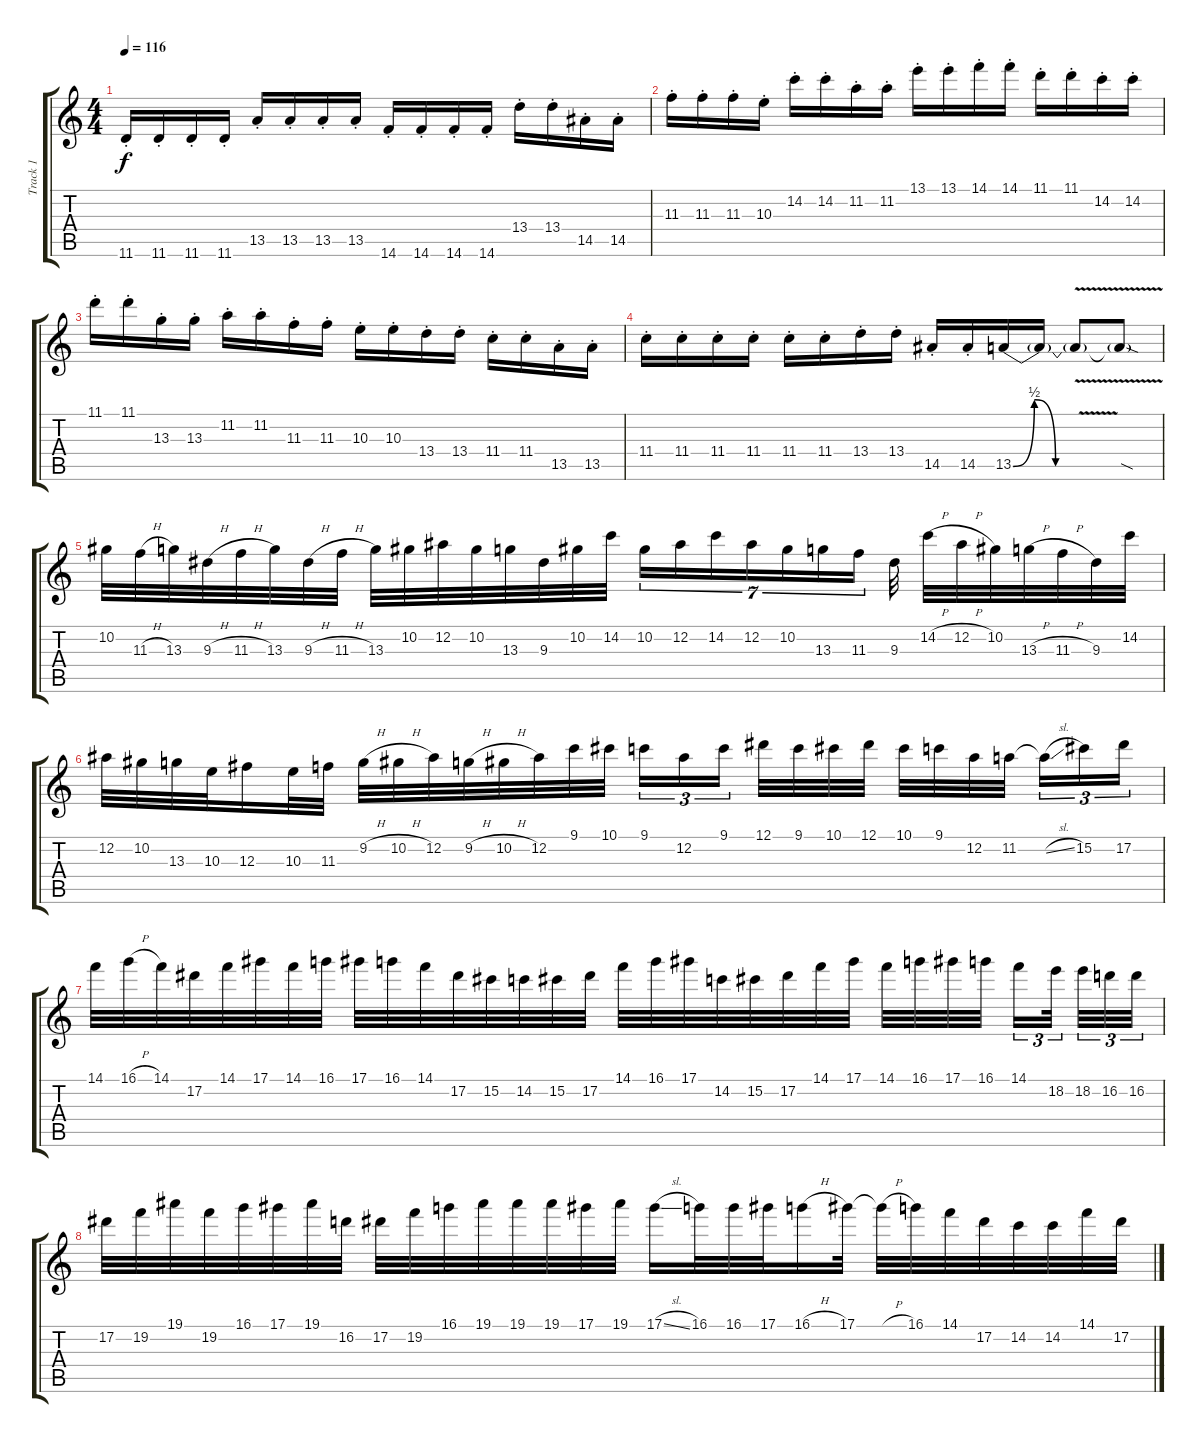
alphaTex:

\track ("Track 1" "Track 1") {instrument distortionguitar}
\staff {score tabs}
\tuning (Eb4 Bb3 Gb3 Db3 Ab2 Eb2) {hide}
\ts (4 4)
\tempo 116
\clef g2
\ks c
11.6{st}.16{dy f} 11.6{st}.16 11.6{st}.16 11.6{st}.16 13.5{st}.16 13.5{st}.16 13.5{st}.16 13.5{st}.16 14.6{st}.16 14.6{st}.16 14.6{st}.16 14.6{st}.16 13.4{st}.16 13.4{st}.16 14.5{st}.16 14.5{st}.16 |
11.3{st}.16 11.3{st}.16 11.3{st}.16 10.3{st}.16 14.2{st}.16 14.2{st}.16 11.2{st}.16 11.2{st}.16 13.1{st}.16 13.1{st}.16 14.1{st}.16 14.1{st}.16 11.1{st}.16 11.1{st}.16 14.2{st}.16 14.2{st}.16 |
11.1{st}.16 11.1{st}.16 13.3{st}.16 13.3{st}.16 11.2{st}.16 11.2{st}.16 11.3{st}.16 11.3{st}.16 10.3{st}.16 10.3{st}.16 13.4{st}.16 13.4{st}.16 11.4{st}.16 11.4{st}.16 13.5{st}.16 13.5{st}.16 |
11.4{st}.16 11.4{st}.16 11.4{st}.16 11.4{st}.16 11.4{st}.16 11.4{st}.16 13.4{st}.16 13.4{st}.16 14.5{st}.16 14.5{st}.16 13.5{be (custom 0 0 20 2 40 0 60 0)}.16 13.5{t}.16 13.5{v t}.8 13.5{sod t}.8 |
10.2.32 11.3{h}.32 13.3.32 9.3{h}.32 11.3{h}.32 13.3.32 9.3{h}.32 11.3{h}.32 13.3.32 10.2.32 12.2.32 10.2.32 13.3.32 9.3.32 10.2.32 14.2.32 10.2.16{tu (7 4)} 12.2.16{tu (7 4)} 14.2.16{tu (7 4)} 12.2.16{tu (7 4)} 10.2.16{tu (7 4)} 13.3.16{tu (7 4)} 11.3.16{tu (7 4)} 9.3.32 14.2{h}.32 12.2{h}.32 10.2.32 13.3{h}.32 11.3{h}.32 9.3.32 14.2.32 |
12.2.32 10.2.32 13.3.32 10.3.32 12.3.16 10.3.32 11.3.32 9.2{h}.32 10.2{h}.32 12.2.32 9.2{h}.32 10.2{h}.32 12.2.32 9.1.32 10.1.32 9.1.16{tu (3 2)} 12.2.16{tu (3 2)} 9.1.16{tu (3 2) beam splitsecondary} 12.1.32 9.1.32 10.1.32 12.1.32 10.1.32 9.1.32 12.2.32 11.2.32{beam splitsecondary} 11.2{sl t}.16{tu (3 2)} 15.2.16{tu (3 2)} 17.2.16{tu (3 2)} |
14.1.32 16.1{h}.32 14.1.32 17.2.32 14.1.32 17.1.32 14.1.32 16.1.32 17.1.32 16.1.32 14.1.32 17.2.32 15.2.32 14.2.32 15.2.32 17.2.32 14.1.32 16.1.32 17.1.32 14.2.32 15.2.32 17.2.32 14.1.32 17.1.32 14.1.32 16.1.32 17.1.32 16.1.32{beam splitsecondary} 14.1.16{tu (3 2)} 18.2.32{tu (3 2) beam splitsecondary} 18.2.32{tu (3 2)} 16.2.32{tu (3 2)} 16.2.32{tu (3 2)} |
17.2.32 19.2.32 19.1.32 19.2.32 16.1.32 17.1.32 19.1.32 16.2.32 17.2.32 19.2.32 16.1.32 19.1.32 19.1.32 19.1.32 17.1.32 19.1.32 17.1{sl}.16 16.1.32 16.1.32 17.1.32 16.1{h}.16 17.1.32 17.1{h t}.32 16.1.32 14.1.32 17.2.32 14.2.32 14.2.32 14.1.32 17.2.32
